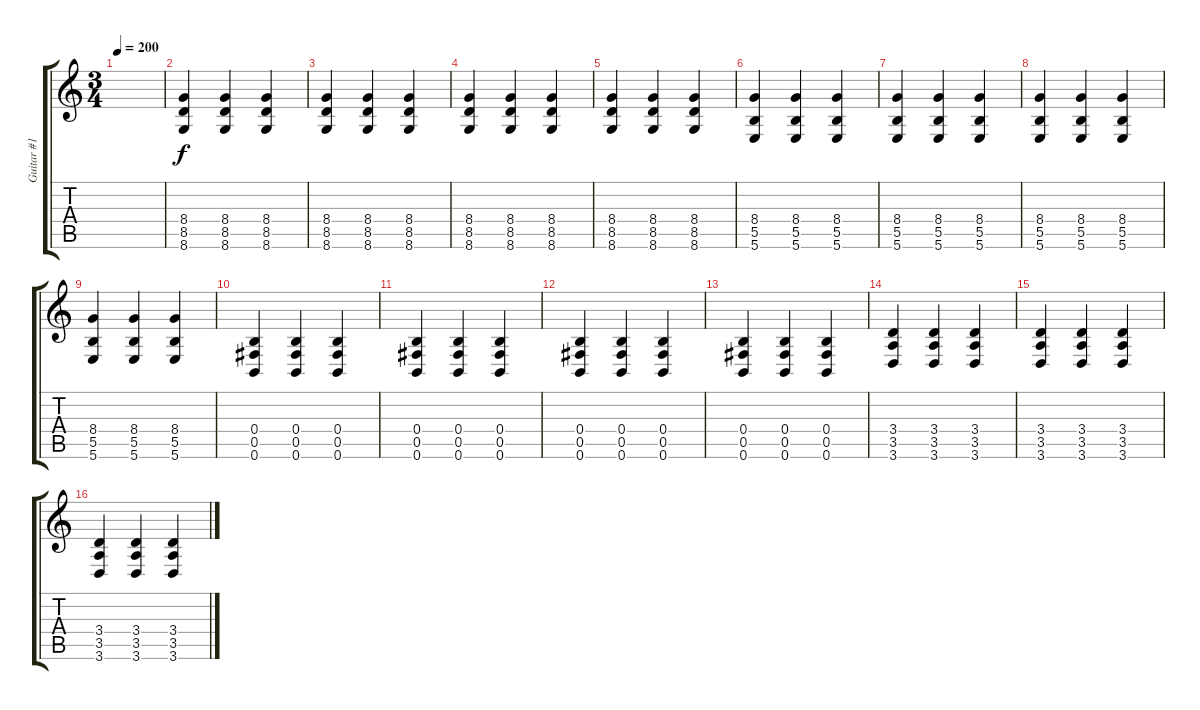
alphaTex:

\track ("Guitar #1" "Guitar #1") {instrument distortionguitar}
\staff {score tabs}
\tuning (Db4 Ab3 E3 B2 Gb2 B1) {hide}
\ts (3 4)
\tempo 200
\clef g2
\ks c
|
(8.4 8.5 8.6).4 (8.4 8.5 8.6).4 (8.4 8.5 8.6).4 |
(8.4 8.5 8.6).4 (8.4 8.5 8.6).4 (8.4 8.5 8.6).4 |
(8.4 8.5 8.6).4 (8.4 8.5 8.6).4 (8.4 8.5 8.6).4 |
(8.4 8.5 8.6).4 (8.4 8.5 8.6).4 (8.4 8.5 8.6).4 |
(8.4 5.5 5.6).4 (8.4 5.5 5.6).4 (8.4 5.5 5.6).4 |
(8.4 5.5 5.6).4 (8.4 5.5 5.6).4 (8.4 5.5 5.6).4 |
(8.4 5.5 5.6).4 (8.4 5.5 5.6).4 (8.4 5.5 5.6).4 |
(8.4 5.5 5.6).4 (8.4 5.5 5.6).4 (8.4 5.5 5.6).4 |
(0.4 0.5 0.6).4 (0.4 0.5 0.6).4 (0.4 0.5 0.6).4 |
(0.4 0.5 0.6).4 (0.4 0.5 0.6).4 (0.4 0.5 0.6).4 |
(0.4 0.5 0.6).4 (0.4 0.5 0.6).4 (0.4 0.5 0.6).4 |
(0.4 0.5 0.6).4 (0.4 0.5 0.6).4 (0.4 0.5 0.6).4 |
(3.4 3.5 3.6).4 (3.4 3.5 3.6).4 (3.4 3.5 3.6).4 |
(3.4 3.5 3.6).4 (3.4 3.5 3.6).4 (3.4 3.5 3.6).4 |
(3.4 3.5 3.6).4 (3.4 3.5 3.6).4 (3.4 3.5 3.6).4
